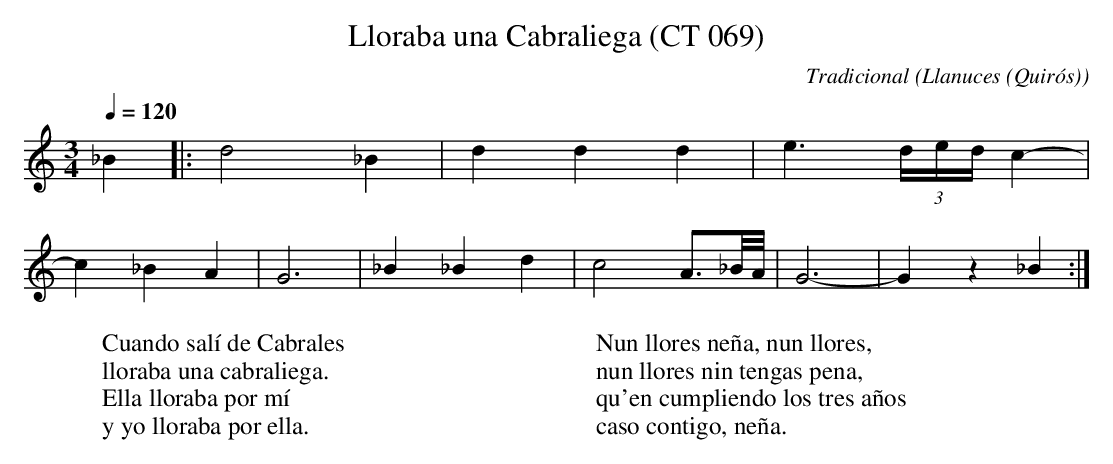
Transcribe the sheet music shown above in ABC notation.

X:1
T:Lloraba una Cabraliega (CT 069)
C:Tradicional
O:Llanuces (Quirós)
M:3/4
L:1/4
Q:1/4=120
W:Cuando salí de Cabrales
W:lloraba una cabraliega.
W:Ella lloraba por mí
W:y yo lloraba por ella.
W:
W:Nun llores neña, nun llores,
W:nun llores nin tengas pena,
W:qu'en cumpliendo los tres años
W:caso contigo, neña.
K:C
_B|:d2 _B|d d d|e3/2 (3d/4e/4d/4 c-|
c _B A|G3|_B _B d|c2 A3/4_B/8A/8|G3-|G z _B:|
